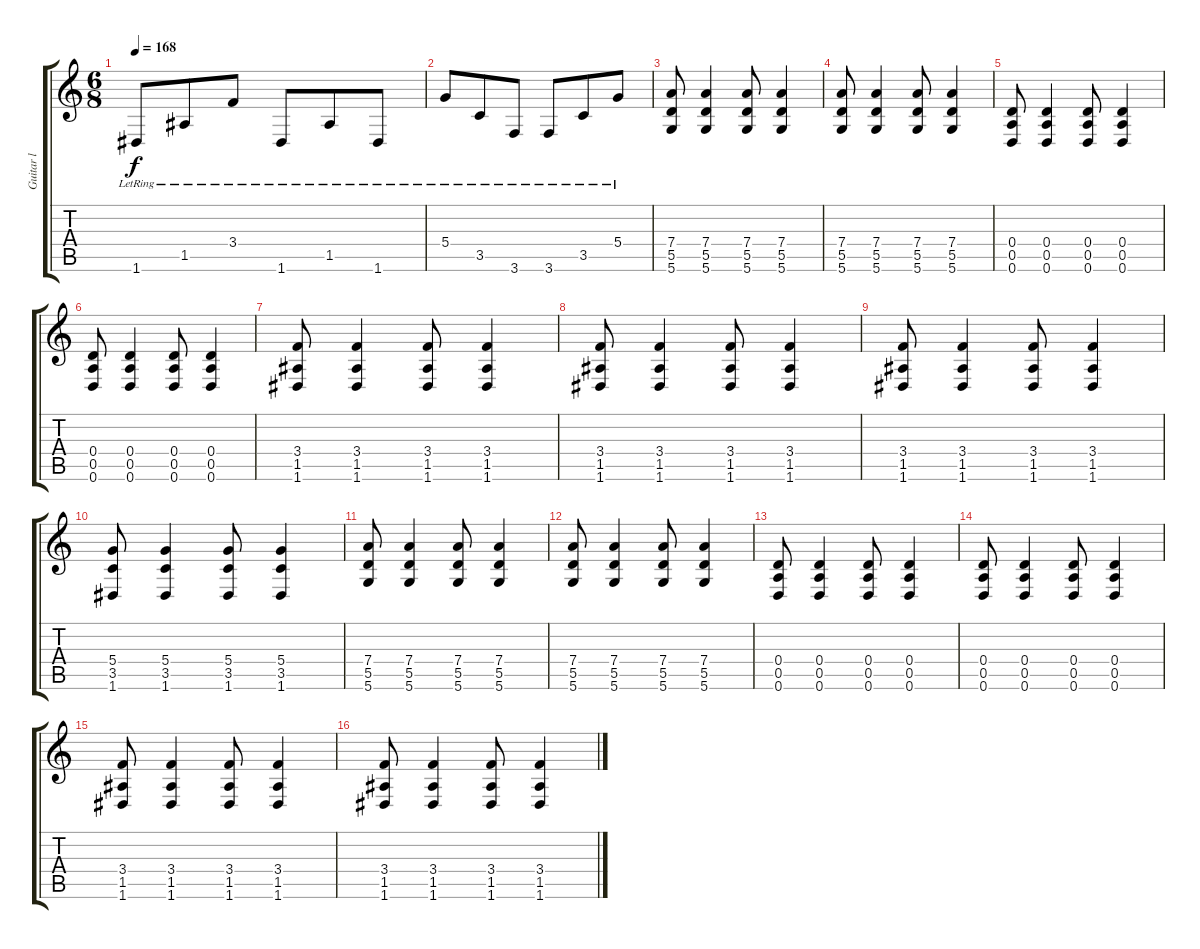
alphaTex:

\track ("Guitar l" "Guitar l") {instrument distortionguitar}
\staff {score tabs}
\tuning (E4 B3 G3 D3 A2 D2) {hide}
\ts (6 8)
\tempo 168
\clef g2
\ks c
1.6{lr}.8{dy f} 1.5{lr}.8 3.4{lr}.8 1.6{lr}.8 1.5{lr}.8 1.6{lr}.8 |
5.4{lr}.8 3.5{lr}.8 3.6{lr}.8 3.6{lr}.8 3.5{lr}.8 5.4{lr}.8 |
(7.4 5.5 5.6).8{instrument distortionguitar} (7.4 5.5 5.6).4 (7.4 5.5 5.6).8 (7.4 5.5 5.6).4 |
(7.4 5.5 5.6).8 (7.4 5.5 5.6).4 (7.4 5.5 5.6).8 (7.4 5.5 5.6).4 |
(0.4 0.5 0.6).8 (0.4 0.5 0.6).4 (0.4 0.5 0.6).8 (0.4 0.5 0.6).4 |
(0.4 0.5 0.6).8 (0.4 0.5 0.6).4 (0.4 0.5 0.6).8 (0.4 0.5 0.6).4 |
(3.4 1.5 1.6).8 (3.4 1.5 1.6).4 (3.4 1.5 1.6).8 (3.4 1.5 1.6).4 |
(3.4 1.5 1.6).8 (3.4 1.5 1.6).4 (3.4 1.5 1.6).8 (3.4 1.5 1.6).4 |
(3.4 1.5 1.6).8 (3.4 1.5 1.6).4 (3.4 1.5 1.6).8 (3.4 1.5 1.6).4 |
(5.4 3.5 1.6).8 (5.4 3.5 1.6).4 (5.4 3.5 1.6).8 (5.4 3.5 1.6).4 |
(7.4 5.5 5.6).8 (7.4 5.5 5.6).4 (7.4 5.5 5.6).8 (7.4 5.5 5.6).4 |
(7.4 5.5 5.6).8 (7.4 5.5 5.6).4 (7.4 5.5 5.6).8 (7.4 5.5 5.6).4 |
(0.4 0.5 0.6).8 (0.4 0.5 0.6).4 (0.4 0.5 0.6).8 (0.4 0.5 0.6).4 |
(0.4 0.5 0.6).8 (0.4 0.5 0.6).4 (0.4 0.5 0.6).8 (0.4 0.5 0.6).4 |
(3.4 1.5 1.6).8 (3.4 1.5 1.6).4 (3.4 1.5 1.6).8 (3.4 1.5 1.6).4 |
(3.4 1.5 1.6).8 (3.4 1.5 1.6).4 (3.4 1.5 1.6).8 (3.4 1.5 1.6).4
